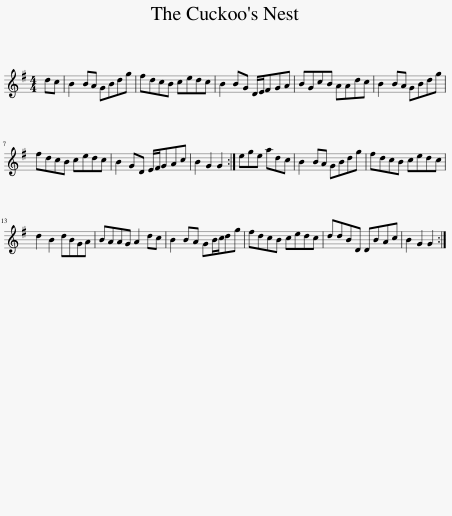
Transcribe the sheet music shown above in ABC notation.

X:1
L:1/8
M:4/4
I:linebreak $
K:G
V:1 treble
V:1
 dc | B2 BA GBdg | fdcB cedc | B2 BG D/E/FGA | BGcB AAdc | %5
 B2 BA GBdg |$ fdcB cedc | B2 GD E/F/GAc | B2 G2 G2 :| ege adc | %10
 B2 BA GBdg | fdcB cedc |$ d2 B2 dBGA | BAAG A2 dc | B2 BA GB/c/dg | %15
 fdcB cedc | ddBD DBAc | B2 G2 G2 :| %18
